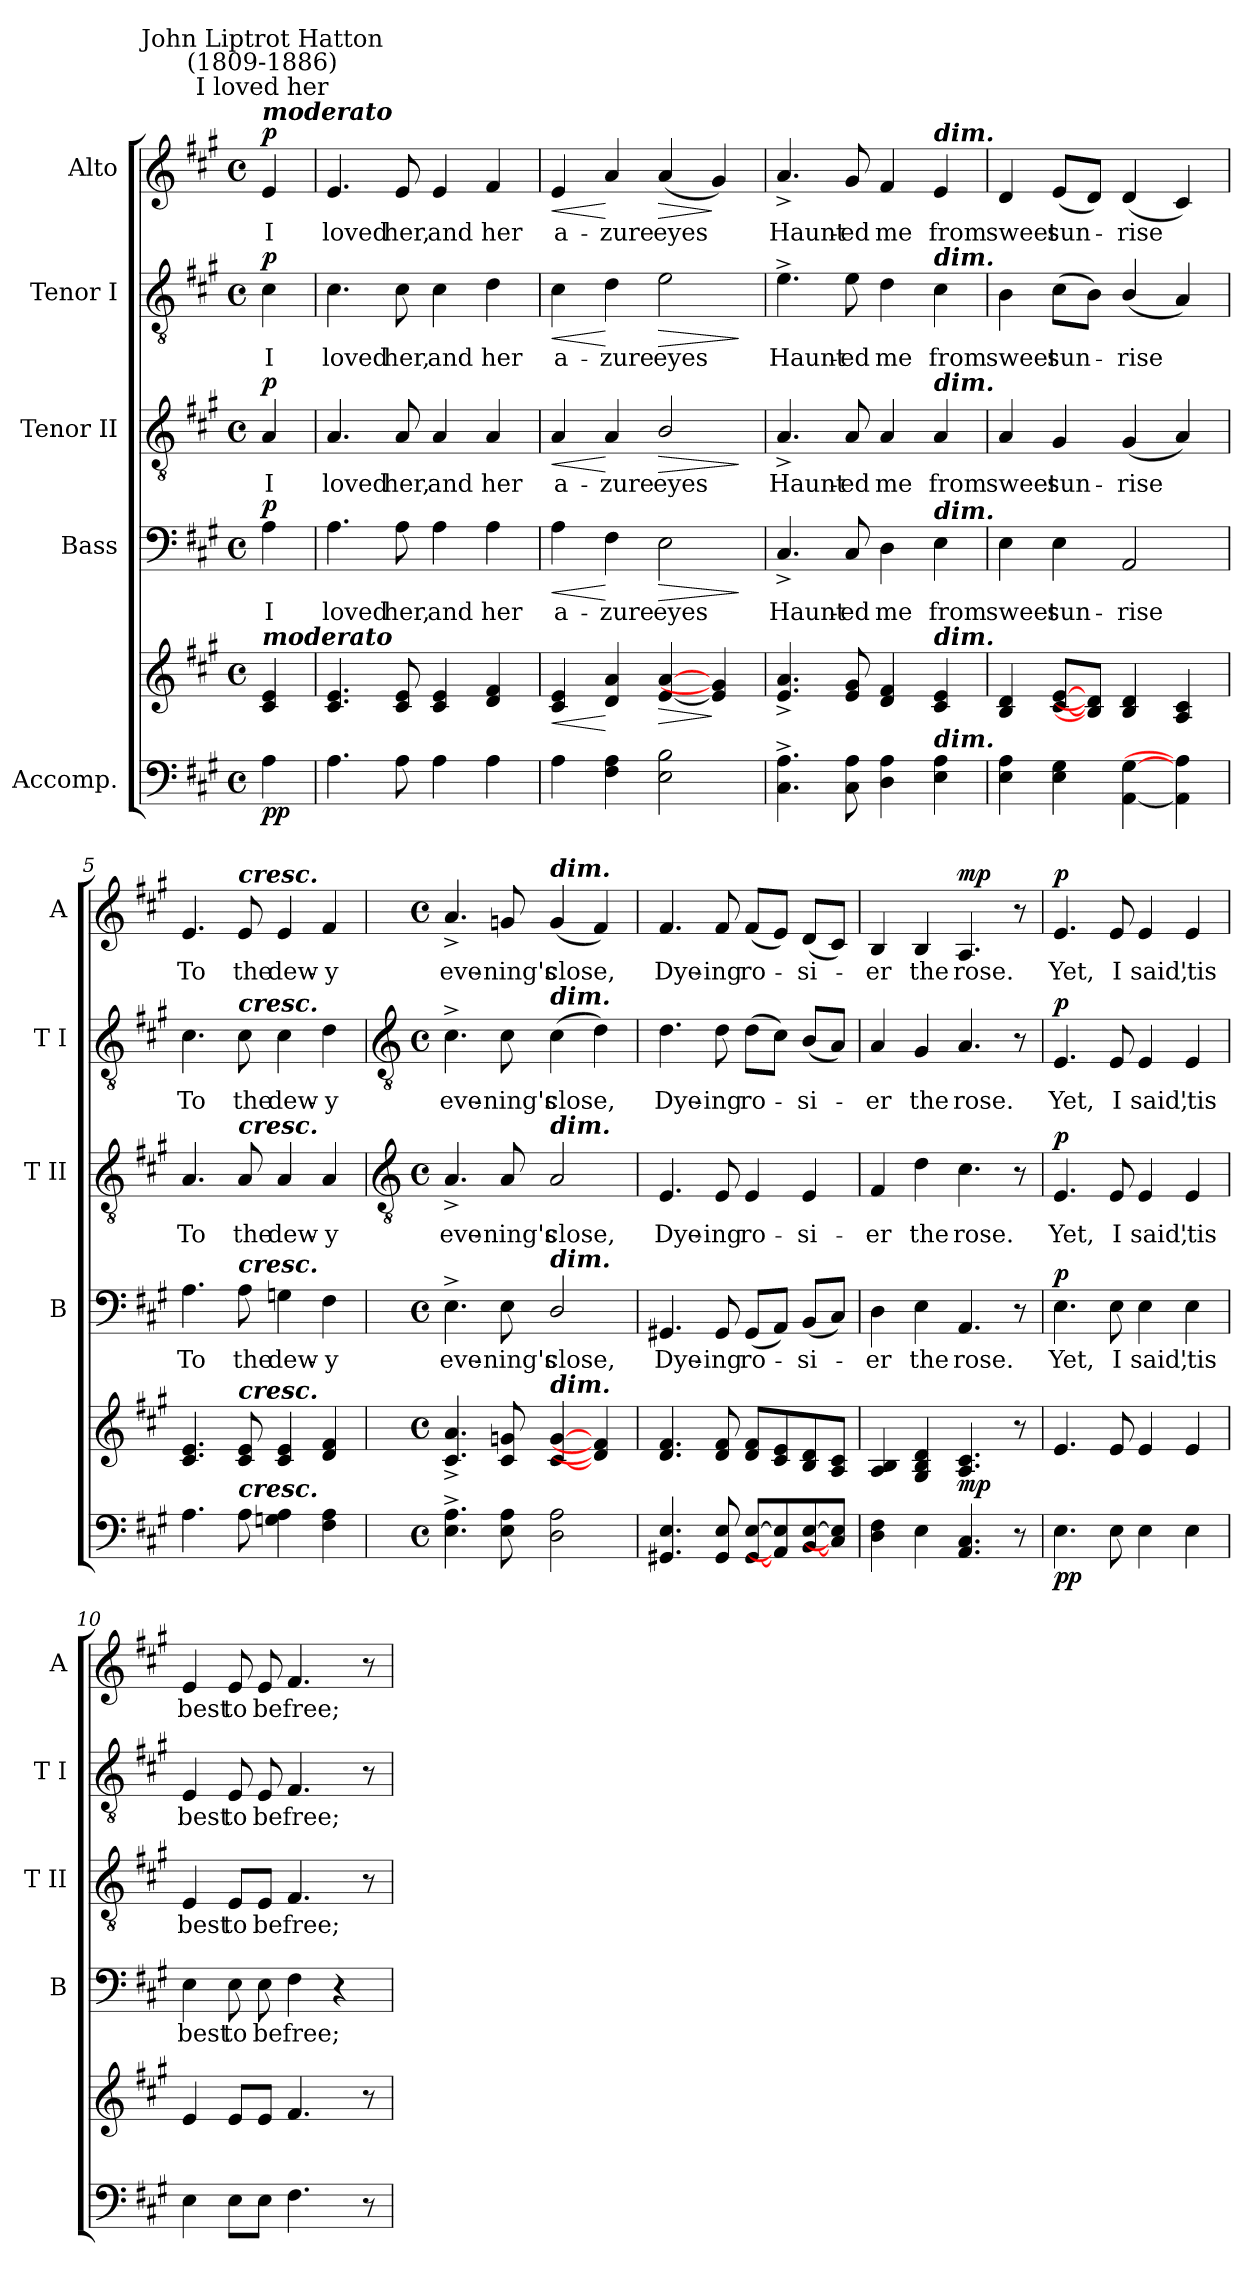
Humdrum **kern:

**kern	**kern	**dynam	**kern	**text	**dynam	**kern	**text	**dynam	**kern	**text	**dynam	**kern	**text	**dynam
*part5	*part5	*part5	*part4	*part4	*part4	*part3	*part3	*part3	*part2	*part2	*part2	*part1	*part1	*part1
*staff6	*staff5	*staff5/6	*staff4	*staff4	*staff4	*staff3	*staff3	*staff3	*staff2	*staff2	*staff2	*staff1	*staff1	*staff1
*I"Accomp.	*	*	*I"Bass	*	*	*I"Tenor II	*	*	*I"Tenor I	*	*	*I"Alto	*	*
*	*	*	*I'B	*	*	*I'T II	*	*	*I'T I	*	*	*I'A	*	*
*clefF4	*clefG2	*	*clefF4	*	*	*clefGv2	*	*	*clefGv2	*	*	*clefG2	*	*
*k[f#c#g#]	*k[f#c#g#]	*	*k[f#c#g#]	*	*	*k[f#c#g#]	*	*	*k[f#c#g#]	*	*	*k[f#c#g#]	*	*
*A:	*A:	*	*A:	*	*	*A:	*	*	*A:	*	*	*A:	*	*
*M4/4	*M4/4	*	*M4/4	*	*	*M4/4	*	*	*M4/4	*	*	*M4/4	*	*
*met(c)	*met(c)	*	*met(c)	*	*	*met(c)	*	*	*met(c)	*	*	*met(c)	*	*
*MM116	*MM116	*	*MM116	*	*	*MM116	*	*	*MM116	*	*	*MM116	*	*
=	=	=	=	=	=	=	=	=	=	=	=	=	=	=
!	!	!	!	!	!	!	!	!	!	!	!	!LO:TX:a:Bi:t=moderato	!	!
!	!	!	!	!	!	!	!	!	!	!	!	!LO:TX:a:cj:t=I loved her	!	!
!	!	!	!	!	!	!	!	!	!	!	!	!LO:TX:a:cj:t=John Liptrot Hatton\n(1809-1886)	!	!
!	!LO:TX:a:Bi:t=moderato	!	!	!	!	!	!	!	!	!	!	!	!	!
!	!	!LO:DY:b=2	!	!LO:LY:b	!	!	!LO:LY:b	!	!	!LO:LY:b	!	!	!LO:LY:b	!
!	!	!LO:DY:n=1:b	!	!	!LO:DY:b	!	!	!LO:DY:b	!	!	!LO:DY:b	!	!	!LO:DY:b
4A	4c# 4e	p p	4A	I	p	4A	I	p	4c#	I	p	4e	I	p
=1	=1	=1	=1	=1	=1	=1	=1	=1	=1	=1	=1	=1	=1	=1
!	!	!	!	!LO:LY:b	!	!	!LO:LY:b	!	!	!LO:LY:b	!	!	!LO:LY:b	!
4.A	4.c# 4.e	.	4.A	loved	.	4.A	loved	.	4.c#	loved	.	4.e	loved	.
!	!	!	!	!LO:LY:b	!	!	!LO:LY:b	!	!	!LO:LY:b	!	!	!LO:LY:b	!
8A	8c# 8e	.	8A	her,	.	8A	her,	.	8c#	her,	.	8e	her,	.
!	!	!	!	!LO:LY:b	!	!	!LO:LY:b	!	!	!LO:LY:b	!	!	!LO:LY:b	!
4A	4c# 4e	.	4A	and	.	4A	and	.	4c#	and	.	4e	and	.
!	!	!	!	!LO:LY:b	!	!	!LO:LY:b	!	!	!LO:LY:b	!	!	!LO:LY:b	!
4A	4d 4f#	.	4A	her	.	4A	her	.	4d\	her	.	4f#	her	.
=2	=2	=2	=2	=2	=2	=2	=2	=2	=2	=2	=2	=2	=2	=2
!	!	!LO:HP:b	!	!LO:LY:b	!LO:HP:b	!	!LO:LY:b	!LO:HP:b	!	!LO:LY:b	!LO:HP:b	!	!LO:LY:b	!LO:HP:b
4A	4c# 4e	<	4A	a-	<	4A	a-	<	4c#	a-	<	4e	a-	<
!	!	!	!	!LO:LY:b	!	!	!LO:LY:b	!	!	!LO:LY:b	!	!	!LO:LY:b	!
4F#\ 4A\	4d 4a	[	4F#\	-zure	[	4A	-zure	[	4d	-zure	[	4a	-zure	[
!	!	!LO:HP:b	!	!LO:LY:b	!LO:HP:b	!	!LO:LY:b	!LO:HP:b	!	!LO:LY:b	!LO:HP:b	!	!LO:LY:b	!LO:HP:b
2E 2B	[4e [4a	>	2E	eyes	>	2B/	eyes	>	2e	eyes	>	(<4a	eyes	>
.	4e] 4g#]	]	.	.	.	.	.	.	.	.	.	4g#)	.	]
.	.	.	.	.	]	.	.	]	.	.	]	.	.	.
=3	=3	=3	=3	=3	=3	=3	=3	=3	=3	=3	=3	=3	=3	=3
!	!	!	!	!LO:LY:b	!	!	!LO:LY:b	!	!	!LO:LY:b	!	!	!LO:LY:b	!
4.C#^ 4.A^	4.e^ 4.a^	.	4.C#^	Haunt-	.	4.A^	Haunt-	.	4.e^	Haunt-	.	4.a^	Haunt-	.
!	!	!	!	!LO:LY:b	!	!	!LO:LY:b	!	!	!LO:LY:b	!	!	!LO:LY:b	!
8C# 8A	8e 8g#	.	8C#	-ed	.	8A	-ed	.	8e	-ed	.	8g#	-ed	.
!	!	!	!	!LO:LY:b	!	!	!LO:LY:b	!	!	!LO:LY:b	!	!	!LO:LY:b	!
4D 4A	4d 4f#	.	4D	me	.	4A	me	.	4d\	me	.	4f#	me	.
!	!	!	!	!	!	!	!	!	!	!	!	!LO:TX:a:Bi:t=dim.	!	!
!	!	!	!	!	!	!	!	!	!LO:TX:a:Bi:t=dim.	!	!	!	!	!
!	!	!	!	!	!	!LO:TX:a:Bi:t=dim.	!	!	!	!	!	!	!	!
!	!	!	!LO:TX:a:Bi:t=dim.	!	!	!	!	!	!	!	!	!	!	!
!	!LO:TX:a:Bi:t=dim.	!	!	!	!	!	!	!	!	!	!	!	!	!
!LO:TX:a:Bi:t=dim.	!	!	!	!	!	!	!	!	!	!	!	!	!	!
!	!	!	!	!LO:LY:b	!	!	!LO:LY:b	!	!	!LO:LY:b	!	!	!LO:LY:b	!
4E 4A	4c# 4e	.	4E	from	.	4A	from	.	4c#	from	.	4e	from	.
=4	=4	=4	=4	=4	=4	=4	=4	=4	=4	=4	=4	=4	=4	=4
!	!	!	!	!LO:LY:b	!	!	!LO:LY:b	!	!	!LO:LY:b	!	!	!LO:LY:b	!
4E 4A	4B 4d	.	4E	sweet	.	4A	sweet	.	4B\	sweet	.	4d	sweet	.
!	!	!	!	!LO:LY:b	!	!	!LO:LY:b	!	!	!LO:LY:b	!	!	!LO:LY:b	!
4E 4G#	[8c# [8eL	.	4E	sun-	.	4G#	sun-	.	(>8c#L	sun-	.	(<8eL	sun-	.
.	8B] 8d]J	.	.	.	.	.	.	.	8BJ)	.	.	8dJ)	.	.
!	!	!	!	!LO:LY:b	!	!	!LO:LY:b	!	!	!LO:LY:b	!	!	!LO:LY:b	!
[4AA [4G#	4B/ 4d/	.	2AA	-rise	.	(<4G#	-rise	.	(<4B/	rise	.	(<4d/	rise	.
4AA] 4A]	4A 4c#	.	.	.	.	4A)	.	.	4A)	.	.	4c#)	.	.
=5	=5	=5	=5	=5	=5	=5	=5	=5	=5	=5	=5	=5	=5	=5
!	!	!	!	!LO:LY:b	!	!	!LO:LY:b	!	!	!LO:LY:b	!	!	!LO:LY:b	!
4.A	4.c# 4.e	.	4.A	To	.	4.A	To	.	4.c#	To	.	4.e	To	.
!	!	!	!	!	!	!	!	!	!	!	!	!LO:TX:a:Bi:t=cresc.	!	!
!	!	!	!	!	!	!	!	!	!LO:TX:a:Bi:t=cresc.	!	!	!	!	!
!	!	!	!	!	!	!LO:TX:a:Bi:t=cresc.	!	!	!	!	!	!	!	!
!	!	!	!LO:TX:a:Bi:t=cresc.	!	!	!	!	!	!	!	!	!	!	!
!	!LO:TX:a:Bi:t=cresc.	!	!	!	!	!	!	!	!	!	!	!	!	!
!LO:TX:a:Bi:t=cresc.	!	!	!	!	!	!	!	!	!	!	!	!	!	!
!	!	!	!	!LO:LY:b	!	!	!LO:LY:b	!	!	!LO:LY:b	!	!	!LO:LY:b	!
8A	8c# 8e	.	8A	the	.	8A	the	.	8c#	the	.	8e	the	.
!	!	!	!	!LO:LY:b	!	!	!LO:LY:b	!	!	!LO:LY:b	!	!	!LO:LY:b	!
4Gn 4A	4c# 4e	.	4Gn	dew-	.	4A	dew-	.	4c#	dew-	.	4e	dew-	.
!	!	!	!	!LO:LY:b	!	!	!LO:LY:b	!	!	!LO:LY:b	!	!	!LO:LY:b	!
4F#\ 4A\	4d 4f#	.	4F#\	-y	.	4A	-y	.	4d\	-y	.	4f#	-y	.
!!LO:LB:g=z
=6	=6	=6	=6	=6	=6	=6	=6	=6	=6	=6	=6	=6	=6	=6
*	*	*	*	*	*	*clefGv2	*	*	*clefGv2	*	*	*	*	*
*M4/4	*M4/4	*	*M4/4	*	*	*M4/4	*	*	*M4/4	*	*	*M4/4	*	*
*met(c)	*met(c)	*	*met(c)	*	*	*met(c)	*	*	*met(c)	*	*	*met(c)	*	*
!	!	!	!	!LO:LY:b	!	!	!LO:LY:b	!	!	!LO:LY:b	!	!	!LO:LY:b	!
4.E^ 4.A^	4.c#^ 4.a^	.	4.E^	eve-	.	4.A^	eve-	.	4.c#^	eve-	.	4.a^	eve-	.
!	!	!	!	!LO:LY:b	!	!	!LO:LY:b	!	!	!LO:LY:b	!	!	!LO:LY:b	!
8E 8A	8c# 8gn	.	8E	-ning's	.	8A	-ning's	.	8c#	-ning's	.	8gn	-ning's	.
!	!	!	!	!	!	!	!	!	!	!	!	!LO:TX:a:Bi:t=dim.	!	!
!	!	!	!	!	!	!	!	!	!LO:TX:a:Bi:t=dim.	!	!	!	!	!
!	!	!	!	!	!	!LO:TX:a:Bi:t=dim.	!	!	!	!	!	!	!	!
!	!	!	!LO:TX:a:Bi:t=dim.	!	!	!	!	!	!	!	!	!	!	!
!	!LO:TX:a:Bi:t=dim.	!	!	!	!	!	!	!	!	!	!	!	!	!
!	!	!	!	!LO:LY:b	!	!	!LO:LY:b	!	!	!LO:LY:b	!	!	!LO:LY:b	!
2D 2A	[4c# [4g	.	2D/	close,	.	2A	close,	.	(>4c#	close,	.	(<4g	close,	.
.	4d] 4f#]	.	.	.	.	.	.	.	4d\)	.	.	4f#)	.	.
=7	=7	=7	=7	=7	=7	=7	=7	=7	=7	=7	=7	=7	=7	=7
!	!	!	!	!LO:LY:b	!	!	!LO:LY:b	!	!	!LO:LY:b	!	!	!LO:LY:b	!
4.GG#X 4.E	4.d 4.f#	.	4.GG#X	Dye-	.	4.E	Dye-	.	4.d\	Dye-	.	4.f#	Dye-	.
!	!	!	!	!LO:LY:b	!	!	!LO:LY:b	!	!	!LO:LY:b	!	!	!LO:LY:b	!
8GG# 8E	8d 8f#	.	8GG#	-ing	.	8E	-ing	.	8d\	-ing	.	8f#	-ing	.
!	!	!	!	!LO:LY:b	!	!	!LO:LY:b	!	!	!LO:LY:b	!	!	!LO:LY:b	!
[8GG# [8EL	8d 8f#L	.	(<8GG#L	ro-	.	4E	ro-	.	(>8dL	ro-	.	(<8f#L	ro-	.
8AA] 8E]	8c# 8e	.	8AAJ)	.	.	.	.	.	8c#J)	.	.	8eJ)	.	.
!	!	!	!	!LO:LY:b	!	!	!LO:LY:b	!	!	!LO:LY:b	!	!	!LO:LY:b	!
[8BB [8E	8B 8d	.	(<8BBL	si-	.	4E	-si-	.	(<8BL	si-	.	(<8dL	si-	.
8C#] 8E]J	8A 8c#J	.	8C#J)	.	.	.	.	.	8AJ)	.	.	8c#J)	.	.
=8	=8	=8	=8	=8	=8	=8	=8	=8	=8	=8	=8	=8	=8	=8
!	!	!	!	!LO:LY:b	!	!	!LO:LY:b	!	!	!LO:LY:b	!	!	!LO:LY:b	!
4D 4F#	4A 4B	.	4D	er	.	4F#	-er	.	4A	er	.	4B	er	.
!	!	!	!	!LO:LY:b	!	!	!LO:LY:b	!	!	!LO:LY:b	!	!	!LO:LY:b	!
4E	4G# 4B 4d	.	4E	the	.	4d	the	.	4G#	the	.	4B	the	.
!	!	!LO:DY:b	!	!LO:LY:b	!	!	!LO:LY:b	!	!	!LO:LY:b	!	!	!LO:LY:b	!LO:DY:b
4.AA 4.C#	4.A 4.c#	mp	4.AA	rose.	.	4.c#	rose.	.	4.A	rose.	.	4.A	rose.	mp
8r	8r	.	8r	.	.	8r	.	.	8r	.	.	8r	.	.
=9	=9	=9	=9	=9	=9	=9	=9	=9	=9	=9	=9	=9	=9	=9
!	!	!LO:DY:b=2	!	!LO:LY:b	!	!	!LO:LY:b	!	!	!LO:LY:b	!	!	!LO:LY:b	!
!	!	!LO:DY:n=1:b	!	!	!LO:DY:b	!	!	!LO:DY:b	!	!	!LO:DY:b	!	!	!LO:DY:b
4.E\	4.e	p p	4.E	Yet,	p	4.E	Yet,	p	4.E	Yet,	p	4.e	Yet,	p
!	!	!	!	!LO:LY:b	!	!	!LO:LY:b	!	!	!LO:LY:b	!	!	!LO:LY:b	!
8E	8e	.	8E	I	.	8E	I	.	8E	I	.	8e	I	.
!	!	!	!	!LO:LY:b	!	!	!LO:LY:b	!	!	!LO:LY:b	!	!	!LO:LY:b	!
4E	4e	.	4E	said,	.	4E	said,	.	4E	said,	.	4e	said,	.
!	!	!	!	!LO:LY:b	!	!	!LO:LY:b	!	!	!LO:LY:b	!	!	!LO:LY:b	!
4E	4e	.	4E	'tis	.	4E	'tis	.	4E	'tis	.	4e	'tis	.
=10	=10	=10	=10	=10	=10	=10	=10	=10	=10	=10	=10	=10	=10	=10
!	!	!	!	!LO:LY:b	!	!	!LO:LY:b	!	!	!LO:LY:b	!	!	!LO:LY:b	!
4E	4e	.	4E	best	.	4E	best	.	4E	best	.	4e	best	.
!	!	!	!	!LO:LY:b	!	!	!LO:LY:b	!	!	!LO:LY:b	!	!	!LO:LY:b	!
8EL	8eL	.	8E	to	.	8E/L	to	.	8E	to	.	8e	to	.
!	!	!	!	!LO:LY:b	!	!	!LO:LY:b	!	!	!LO:LY:b	!	!	!LO:LY:b	!
8EJ	8eJ	.	8E	be	.	8E/J	be	.	8E	be	.	8e	be	.
!	!	!	!	!LO:LY:b	!	!	!LO:LY:b	!	!	!LO:LY:b	!	!	!LO:LY:b	!
4.F#	4.f#	.	4F#	free;	.	4.F#	free;	.	4.F#	free;	.	4.f#	free;	.
.	.	.	4r	.	.	.	.	.	.	.	.	.	.	.
8r	8r	.	.	.	.	8r	.	.	8r	.	.	8r	.	.
=	=	=	=	=	=	=	=	=	=	=	=	=	=	=
*-	*-	*-	*-	*-	*-	*-	*-	*-	*-	*-	*-	*-	*-	*-
